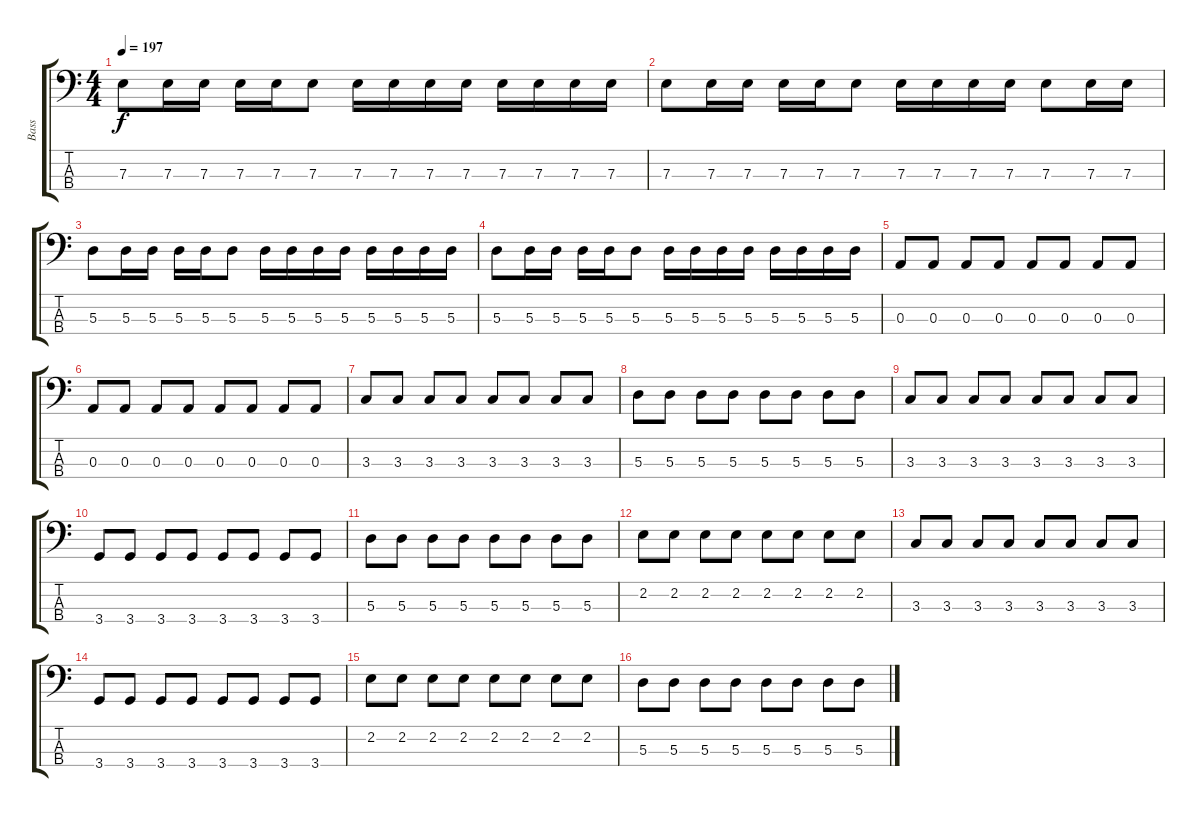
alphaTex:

\track ("Bass" "Bass") {instrument electricbassfinger}
\staff {score tabs}
\tuning (G2 D2 A1 E1) {hide}
\ts (4 4)
\tempo 197
\clef f4
\ks c
7.3.8{dy f} 7.3.16 7.3.16 7.3.16 7.3.16 7.3.8 7.3.16 7.3.16 7.3.16 7.3.16 7.3.16 7.3.16 7.3.16 7.3.16 |
7.3.8 7.3.16 7.3.16 7.3.16 7.3.16 7.3.8 7.3.16 7.3.16 7.3.16 7.3.16 7.3.8 7.3.16 7.3.16 |
5.3.8 5.3.16 5.3.16 5.3.16 5.3.16 5.3.8 5.3.16 5.3.16 5.3.16 5.3.16 5.3.16 5.3.16 5.3.16 5.3.16 |
5.3.8 5.3.16 5.3.16 5.3.16 5.3.16 5.3.8 5.3.16 5.3.16 5.3.16 5.3.16 5.3.16 5.3.16 5.3.16 5.3.16 |
0.3.8 0.3.8 0.3.8 0.3.8 0.3.8 0.3.8 0.3.8 0.3.8 |
0.3.8 0.3.8 0.3.8 0.3.8 0.3.8 0.3.8 0.3.8 0.3.8 |
3.3.8 3.3.8 3.3.8 3.3.8 3.3.8 3.3.8 3.3.8 3.3.8 |
5.3.8 5.3.8 5.3.8 5.3.8 5.3.8 5.3.8 5.3.8 5.3.8 |
3.3.8 3.3.8 3.3.8 3.3.8 3.3.8 3.3.8 3.3.8 3.3.8 |
3.4.8 3.4.8 3.4.8 3.4.8 3.4.8 3.4.8 3.4.8 3.4.8 |
5.3.8 5.3.8 5.3.8 5.3.8 5.3.8 5.3.8 5.3.8 5.3.8 |
2.2.8 2.2.8 2.2.8 2.2.8 2.2.8 2.2.8 2.2.8 2.2.8 |
3.3.8 3.3.8 3.3.8 3.3.8 3.3.8 3.3.8 3.3.8 3.3.8 |
3.4.8 3.4.8 3.4.8 3.4.8 3.4.8 3.4.8 3.4.8 3.4.8 |
2.2.8 2.2.8 2.2.8 2.2.8 2.2.8 2.2.8 2.2.8 2.2.8 |
5.3.8 5.3.8 5.3.8 5.3.8 5.3.8 5.3.8 5.3.8 5.3.8
